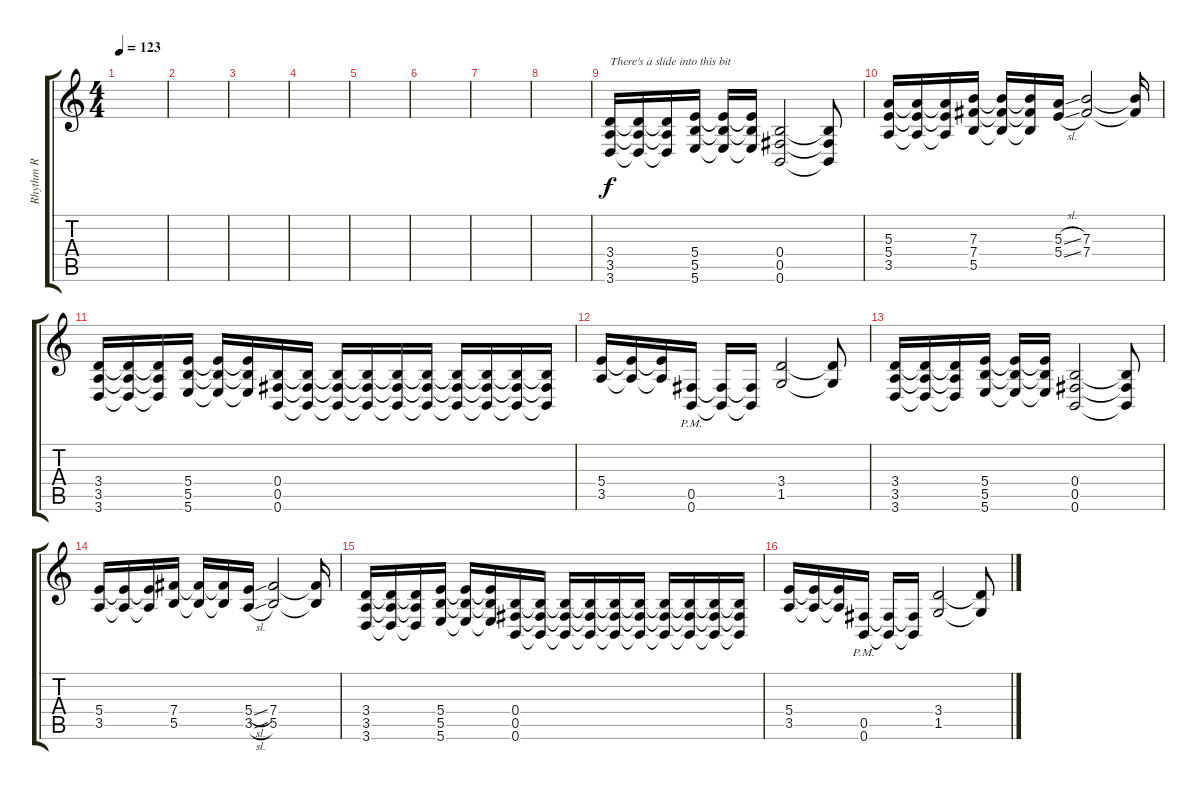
\track ("Rhythm R" "Rhythm R") {instrument distortionguitar}
\staff {score tabs}
\tuning (Db4 Ab3 E3 B2 Gb2 B1) {hide}
\ts (4 4)
\tempo 123
\clef g2
\ks c
|
|
|
|
|
|
|
|
(3.4 3.5 3.6).16{txt "There's a slide into this bit"} (3.4{t} 3.5{t} 3.6{t}).16 (3.4{t} 3.5{t} 3.6{t}).16 (5.4 5.5 5.6).16 (5.4{t} 5.5{t} 5.6{t}).16 (5.4{t} 5.5{t} 5.6{t}).16 (0.4 0.5 0.6).2 (0.4{t} 0.5{t} 0.6{t}).8 |
(5.3 5.4 3.5).16 (5.3{t} 5.4{t} 3.5{t}).16 (5.3{t} 5.4{t} 3.5{t}).16 (7.3 7.4 5.5).16 (7.3{t} 7.4{t} 5.5{t}).16 (7.3{t} 7.4{t} 5.5{t}).16 (5.3{sl} 5.4{sl}).16 (7.3 7.4).2 (7.3{t} 7.4{t}).16 |
(3.4 3.5 3.6).16 (3.4{t} 3.5{t} 3.6{t}).16 (3.4{t} 3.5{t} 3.6{t}).16 (5.4 5.5 5.6).16 (5.4{t} 5.5{t} 5.6{t}).16 (5.4{t} 5.5{t} 5.6{t}).16 (0.4 0.5 0.6).16 (0.4{t} 0.5{t} 0.6{t}).16 (0.4{t} 0.5{t} 0.6{t}).16 (0.4{t} 0.5{t} 0.6{t}).16 (0.4{t} 0.5{t} 0.6{t}).16 (0.4{t} 0.5{t} 0.6{t}).16 (0.4{t} 0.5{t} 0.6{t}).16 (0.4{t} 0.5{t} 0.6{t}).16 (0.4{t} 0.5{t} 0.6{t}).16 (0.4{t} 0.5{t} 0.6{t}).16 |
(5.4 3.5).16 (5.4{t} 3.5{t}).16 (5.4{t} 3.5{t}).16 (0.5{pm} 0.6{pm}).16 (0.5{t} 0.6{t}).16 (0.5{t} 0.6{t}).16 (3.4 1.5).2 (3.4{t} 1.5{t}).8 |
(3.4 3.5 3.6).16 (3.4{t} 3.5{t} 3.6{t}).16 (3.4{t} 3.5{t} 3.6{t}).16 (5.4 5.5 5.6).16 (5.4{t} 5.5{t} 5.6{t}).16 (5.4{t} 5.5{t} 5.6{t}).16 (0.4 0.5 0.6).2 (0.4{t} 0.5{t} 0.6{t}).8 |
(5.4 3.5).16 (5.4{t} 3.5{t}).16 (5.4{t} 3.5{t}).16 (7.4 5.5).16 (7.4{t} 5.5{t}).16 (7.4{t} 5.5{t}).16 (5.4{sl} 3.5{sl}).16 (7.4 5.5).2 (7.4{t} 5.5{t}).16 |
(3.4 3.5 3.6).16 (3.4{t} 3.5{t} 3.6{t}).16 (3.4{t} 3.5{t} 3.6{t}).16 (5.4 5.5 5.6).16 (5.4{t} 5.5{t} 5.6{t}).16 (5.4{t} 5.5{t} 5.6{t}).16 (0.4 0.5 0.6).16 (0.4{t} 0.5{t} 0.6{t}).16 (0.4{t} 0.5{t} 0.6{t}).16 (0.4{t} 0.5{t} 0.6{t}).16 (0.4{t} 0.5{t} 0.6{t}).16 (0.4{t} 0.5{t} 0.6{t}).16 (0.4{t} 0.5{t} 0.6{t}).16 (0.4{t} 0.5{t} 0.6{t}).16 (0.4{t} 0.5{t} 0.6{t}).16 (0.4{t} 0.5{t} 0.6{t}).16 |
(5.4 3.5).16 (5.4{t} 3.5{t}).16 (5.4{t} 3.5{t}).16 (0.5{pm} 0.6{pm}).16 (0.5{t} 0.6{t}).16 (0.5{t} 0.6{t}).16 (3.4 1.5).2 (3.4{t} 1.5{t}).8
